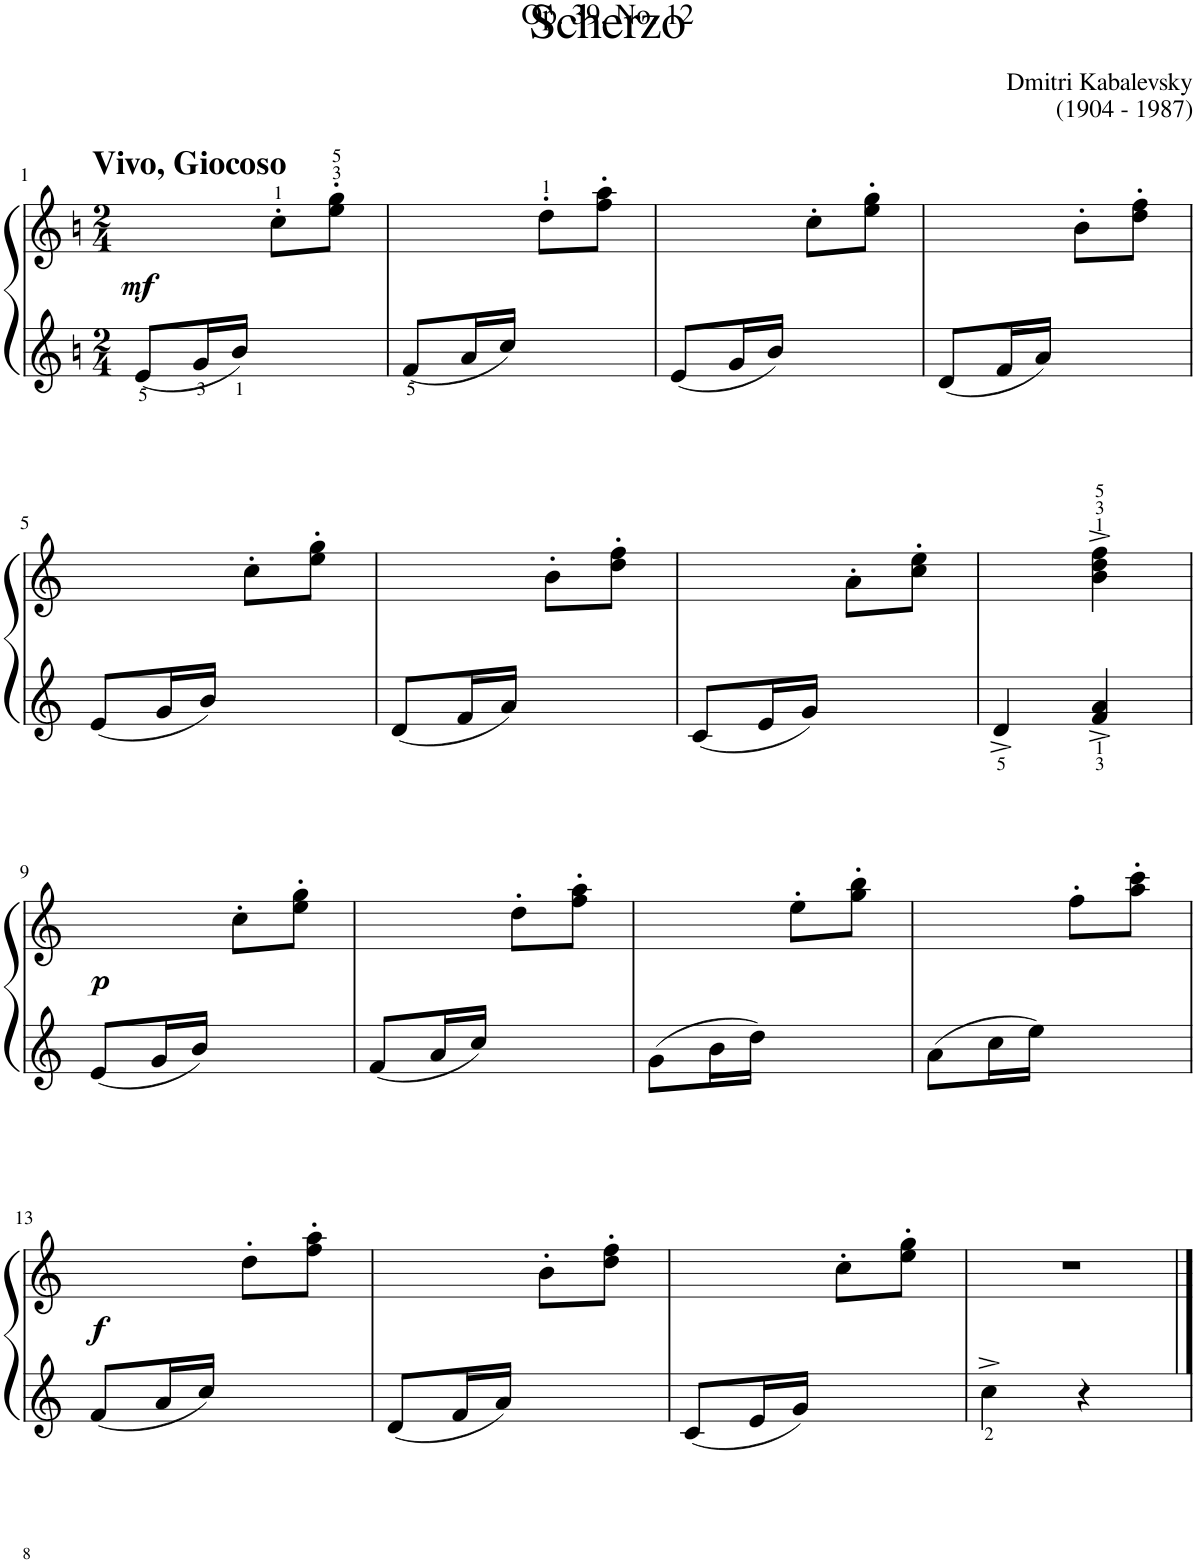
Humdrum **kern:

**kern	**kern	**dynam
*part1	*part1	*part1
*staff2	*staff1	*staff1/2
*I"Piano	*	*
*I'Pno	*	*
!!LO:PB:g=z
*clefG2	*clefG2	*
*k[]	*k[]	*
*M2/4	*M2/4	*
=1	=1	=1
!	!LO:TX:a:B:t=Vivo, Giocoso	!
!	!	!LO:DY:b
8e/L	4ryy	mf
16g/L	.	.
16b/JJ	.	.
4ryy	8cc'\L	.
.	8ee\' 8gg\'J	.
=2	=2	=2
8f/L	4ryy	.
16a/L	.	.
16cc/JJ	.	.
4ryy	8dd'\L	.
.	8ff\' 8aa\'J	.
=3	=3	=3
8e/L	4ryy	.
16g/L	.	.
16b/JJ	.	.
4ryy	8cc'\L	.
.	8ee\' 8gg\'J	.
=4	=4	=4
8d/L	4ryy	.
16f/L	.	.
16a/JJ	.	.
4ryy	8b'\L	.
.	8dd\' 8ff\'J	.
!!LO:LB:g=z
=5	=5	=5
8e/L	4ryy	.
16g/L	.	.
16b/JJ	.	.
4ryy	8cc'\L	.
.	8ee\' 8gg\'J	.
=6	=6	=6
8d/L	4ryy	.
16f/L	.	.
16a/JJ	.	.
4ryy	8b'\L	.
.	8dd\' 8ff\'J	.
=7	=7	=7
8c/L	4ryy	.
16e/L	.	.
16g/JJ	.	.
4ryy	8a'\L	.
.	8cc\' 8ee\'J	.
=8	=8	=8
4d^/	4ryy	.
4f/^ 4a/^	4b\^ 4dd\^ 4ff\^	.
!!LO:LB:g=z
=9	=9	=9
!	!	!LO:DY:b
8e/L	4ryy	p
16g/L	.	.
16b/JJ	.	.
4ryy	8cc'\L	.
.	8ee\' 8gg\'J	.
=10	=10	=10
8f/L	4ryy	.
16a/L	.	.
16cc/JJ	.	.
4ryy	8dd'\L	.
.	8ff\' 8aa\'J	.
=11	=11	=11
8g\L	4ryy	.
16b\L	.	.
16dd\JJ	.	.
4ryy	8ee'\L	.
.	8gg\' 8bb\'J	.
=12	=12	=12
8a\L	4ryy	.
16cc\L	.	.
16ee\JJ	.	.
4ryy	8ff'\L	.
.	8aa\' 8ccc\'J	.
!!LO:LB:g=z
=13	=13	=13
!	!	!LO:DY:b
8f/L	4ryy	f
16a/L	.	.
16cc/JJ	.	.
4ryy	8dd'\L	.
.	8ff\' 8aa\'J	.
=14	=14	=14
8d/L	4ryy	.
16f/L	.	.
16a/JJ	.	.
4ryy	8b'\L	.
.	8dd\' 8ff\'J	.
=15	=15	=15
8c/L	4ryy	.
16e/L	.	.
16g/JJ	.	.
4ryy	8cc'\L	.
.	8ee\' 8gg\'J	.
=16	=16	=16
4cc^\	2r	.
4r	.	.
==	==	==
*-	*-	*-
